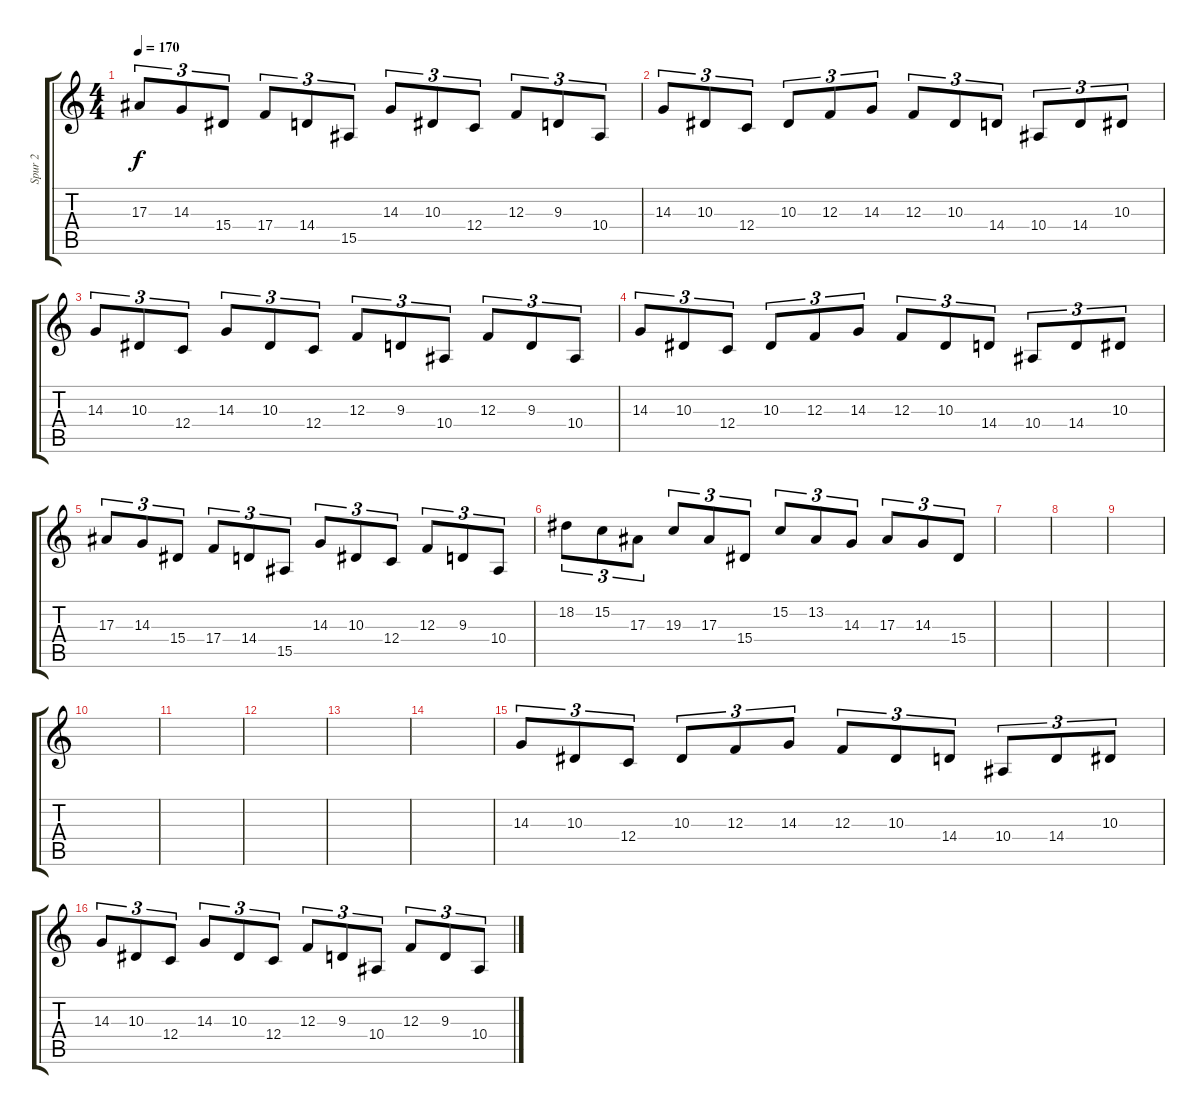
\track ("Spur 2" "Spur 2") {instrument accordion}
\staff {score tabs}
\tuning (D4 A3 F3 C3 G2 D2) {hide}
\ts (4 4)
\tempo 170
\clef g2
\ks c
17.3.8{tu (3 2) dy f} 14.3.8{tu (3 2)} 15.4.8{tu (3 2)} 17.4.8{tu (3 2)} 14.4.8{tu (3 2)} 15.5.8{tu (3 2)} 14.3.8{tu (3 2)} 10.3.8{tu (3 2)} 12.4.8{tu (3 2)} 12.3.8{tu (3 2)} 9.3.8{tu (3 2)} 10.4.8{tu (3 2)} |
14.3.8{tu (3 2)} 10.3.8{tu (3 2)} 12.4.8{tu (3 2)} 10.3.8{tu (3 2)} 12.3.8{tu (3 2)} 14.3.8{tu (3 2)} 12.3.8{tu (3 2)} 10.3.8{tu (3 2)} 14.4.8{tu (3 2)} 10.4.8{tu (3 2)} 14.4.8{tu (3 2)} 10.3.8{tu (3 2)} |
14.3.8{tu (3 2)} 10.3.8{tu (3 2)} 12.4.8{tu (3 2)} 14.3.8{tu (3 2)} 10.3.8{tu (3 2)} 12.4.8{tu (3 2)} 12.3.8{tu (3 2)} 9.3.8{tu (3 2)} 10.4.8{tu (3 2)} 12.3.8{tu (3 2)} 9.3.8{tu (3 2)} 10.4.8{tu (3 2)} |
14.3.8{tu (3 2)} 10.3.8{tu (3 2)} 12.4.8{tu (3 2)} 10.3.8{tu (3 2)} 12.3.8{tu (3 2)} 14.3.8{tu (3 2)} 12.3.8{tu (3 2)} 10.3.8{tu (3 2)} 14.4.8{tu (3 2)} 10.4.8{tu (3 2)} 14.4.8{tu (3 2)} 10.3.8{tu (3 2)} |
17.3.8{tu (3 2)} 14.3.8{tu (3 2)} 15.4.8{tu (3 2)} 17.4.8{tu (3 2)} 14.4.8{tu (3 2)} 15.5.8{tu (3 2)} 14.3.8{tu (3 2)} 10.3.8{tu (3 2)} 12.4.8{tu (3 2)} 12.3.8{tu (3 2)} 9.3.8{tu (3 2)} 10.4.8{tu (3 2)} |
18.2.8{tu (3 2)} 15.2.8{tu (3 2)} 17.3.8{tu (3 2)} 19.3.8{tu (3 2)} 17.3.8{tu (3 2)} 15.4.8{tu (3 2)} 15.2.8{tu (3 2)} 13.2.8{tu (3 2)} 14.3.8{tu (3 2)} 17.3.8{tu (3 2)} 14.3.8{tu (3 2)} 15.4.8{tu (3 2)} |
|
|
|
|
|
|
|
|
14.3.8{tu (3 2)} 10.3.8{tu (3 2)} 12.4.8{tu (3 2)} 10.3.8{tu (3 2)} 12.3.8{tu (3 2)} 14.3.8{tu (3 2)} 12.3.8{tu (3 2)} 10.3.8{tu (3 2)} 14.4.8{tu (3 2)} 10.4.8{tu (3 2)} 14.4.8{tu (3 2)} 10.3.8{tu (3 2)} |
14.3.8{tu (3 2)} 10.3.8{tu (3 2)} 12.4.8{tu (3 2)} 14.3.8{tu (3 2)} 10.3.8{tu (3 2)} 12.4.8{tu (3 2)} 12.3.8{tu (3 2)} 9.3.8{tu (3 2)} 10.4.8{tu (3 2)} 12.3.8{tu (3 2)} 9.3.8{tu (3 2)} 10.4.8{tu (3 2)}
